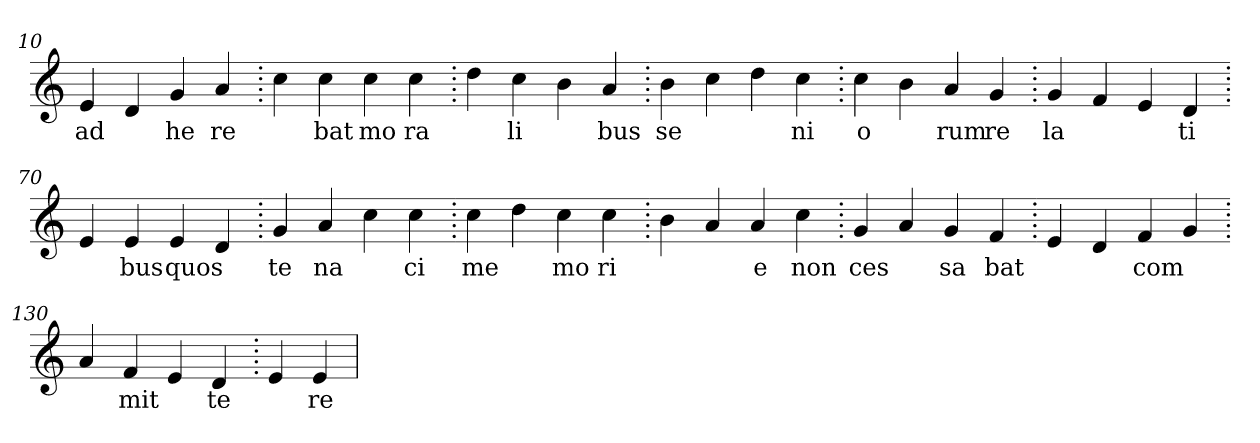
**kern	**text
*part1	*part1
*staff1	*staff1
*clefG2	*
=10.	=10.
4e	ad
4d	.
4g	he
4a	re
=20.	=20.
4cc	.
4cc	bat
4cc	mo
4cc	ra
=30.	=30.
4dd	.
4cc	li
4b	.
4a	bus
=40.	=40.
4b	se
4cc	.
4dd	.
4cc	ni
=50.	=50.
4cc	o
4b	.
4a	rum
4g	re
=60.	=60.
4g	la
4f	.
4e	.
4d	ti
=70.	=70.
4e	.
4e	bus
4e	quos
4d	.
=80.	=80.
4g	te
4a	na
4cc	.
4cc	ci
=90.	=90.
4cc	me
4dd	.
4cc	mo
4cc	ri
=100.	=100.
4b	.
4a	.
4a	e
4cc	non
=110.	=110.
4g	ces
4a	.
4g	sa
4f	bat
=120.	=120.
4e	.
4d	.
4f	com
4g	.
=130.	=130.
4a	.
4f	mit
4e	.
4d	te
=140.	=140.
4e	.
4e	re
=	=
*-	*-
